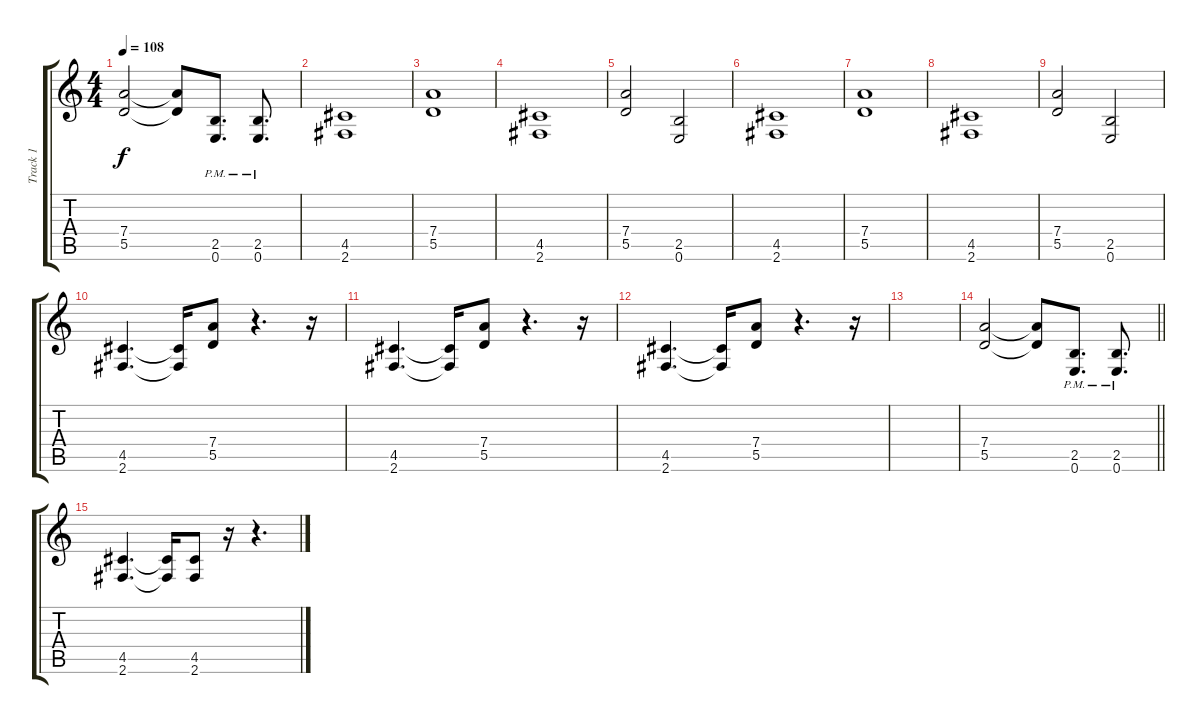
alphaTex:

\track ("Track 1" "Track 1") {instrument distortionguitar}
\staff {score tabs}
\tuning (E4 B3 G3 D3 A2 E2) {hide}
\ts (4 4)
\tempo 108
\clef g2
\ks c
(7.4 5.5).2{dy f} (7.4{t} 5.5{t}).8 (2.5{pm} 0.6{pm}).8{d} (2.5{pm} 0.6{pm}).8{d} |
(4.5 2.6).1 |
(7.4 5.5).1 |
(4.5 2.6).1 |
(7.4 5.5).2 (2.5 0.6).2 |
(4.5 2.6).1 |
(7.4 5.5).1 |
(4.5 2.6).1 |
(7.4 5.5).2 (2.5 0.6).2 |
(4.5 2.6).4{d} (4.5{t} 2.6{t}).16 (7.4 5.5).8 r.4{d} r.16 |
(4.5 2.6).4{d} (4.5{t} 2.6{t}).16 (7.4 5.5).8 r.4{d} r.16 |
(4.5 2.6).4{d} (4.5{t} 2.6{t}).16 (7.4 5.5).8 r.4{d} r.16 |
|
\barLineRight lightlight
(7.4 5.5).2 (7.4{t} 5.5{t}).8 (2.5{pm} 0.6{pm}).8{d} (2.5{pm} 0.6{pm}).8{d} |
(4.5 2.6).4{d} (4.5{t} 2.6{t}).16 (4.5 2.6).8 r.16 r.4{d}
